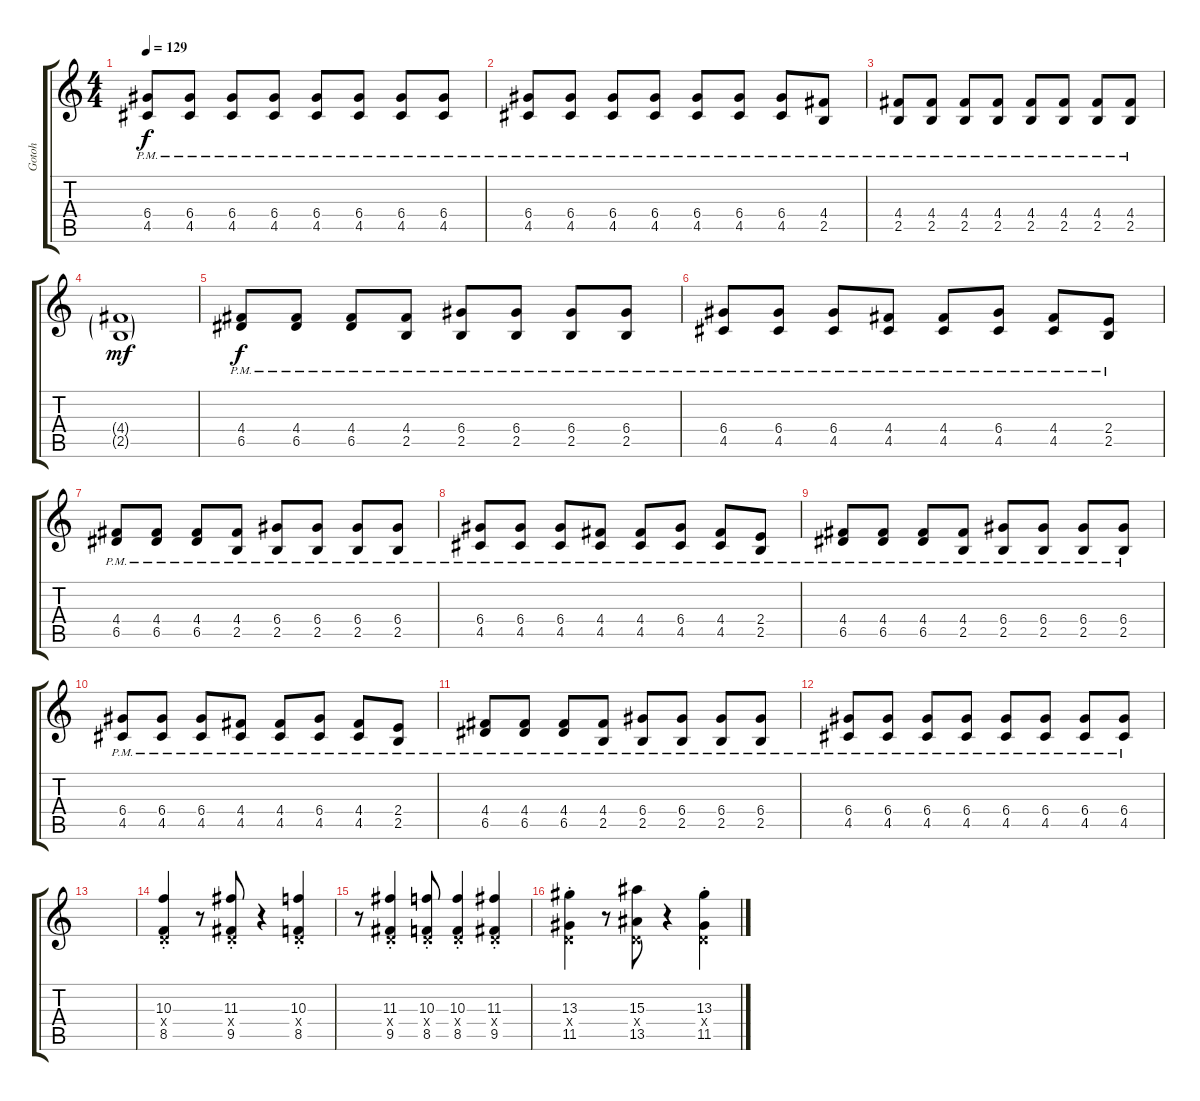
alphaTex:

\track ("Gotoh" "Gotoh") {instrument electricguitarjazz}
\staff {score tabs}
\tuning (E4 B3 G3 D3 A2 E2) {hide}
\ts (4 4)
\tempo 129
\clef g2
\ks c
(6.4{pm} 4.5{pm}).8{dy f} (6.4{pm} 4.5{pm}).8 (6.4{pm} 4.5{pm}).8 (6.4{pm} 4.5{pm}).8 (6.4{pm} 4.5{pm}).8 (6.4{pm} 4.5{pm}).8 (6.4{pm} 4.5{pm}).8 (6.4{pm} 4.5{pm}).8 |
(6.4{pm} 4.5{pm}).8 (6.4{pm} 4.5{pm}).8 (6.4{pm} 4.5{pm}).8 (6.4{pm} 4.5{pm}).8 (6.4{pm} 4.5{pm}).8 (6.4{pm} 4.5{pm}).8 (6.4{pm} 4.5{pm}).8 (4.4{pm} 2.5{pm}).8 |
(4.4 2.5{pm}).8 (4.4 2.5{pm}).8 (4.4 2.5{pm}).8 (4.4 2.5{pm}).8 (4.4 2.5{pm}).8 (4.4 2.5{pm}).8 (4.4 2.5{pm}).8 (4.4 2.5{pm}).8 |
(4.4{g} 2.5{g}).1{dy mf} |
(4.4{pm} 6.5{pm}).8{dy f} (4.4{pm} 6.5{pm}).8 (4.4{pm} 6.5{pm}).8 (4.4{pm} 2.5{pm}).8 (6.4{pm} 2.5{pm}).8 (6.4{pm} 2.5{pm}).8 (6.4{pm} 2.5{pm}).8 (6.4{pm} 2.5{pm}).8 |
(6.4{pm} 4.5{pm}).8 (6.4{pm} 4.5{pm}).8 (6.4{pm} 4.5{pm}).8 (4.4{pm} 4.5{pm}).8 (4.4{pm} 4.5{pm}).8 (6.4{pm} 4.5{pm}).8 (4.4{pm} 4.5{pm}).8 (2.4{pm} 2.5{pm}).8 |
(4.4{pm} 6.5{pm}).8 (4.4{pm} 6.5{pm}).8 (4.4{pm} 6.5{pm}).8 (4.4{pm} 2.5{pm}).8 (6.4{pm} 2.5{pm}).8 (6.4{pm} 2.5{pm}).8 (6.4{pm} 2.5{pm}).8 (6.4{pm} 2.5{pm}).8 |
(6.4{pm} 4.5{pm}).8 (6.4{pm} 4.5{pm}).8 (6.4{pm} 4.5{pm}).8 (4.4{pm} 4.5{pm}).8 (4.4{pm} 4.5{pm}).8 (6.4{pm} 4.5{pm}).8 (4.4{pm} 4.5{pm}).8 (2.4{pm} 2.5{pm}).8 |
(4.4{pm} 6.5{pm}).8 (4.4{pm} 6.5{pm}).8 (4.4{pm} 6.5{pm}).8 (4.4{pm} 2.5{pm}).8 (6.4{pm} 2.5{pm}).8 (6.4{pm} 2.5{pm}).8 (6.4{pm} 2.5{pm}).8 (6.4{pm} 2.5{pm}).8 |
(6.4{pm} 4.5{pm}).8 (6.4{pm} 4.5{pm}).8 (6.4{pm} 4.5{pm}).8 (4.4{pm} 4.5{pm}).8 (4.4{pm} 4.5{pm}).8 (6.4{pm} 4.5{pm}).8 (4.4{pm} 4.5{pm}).8 (2.4{pm} 2.5{pm}).8 |
(4.4{pm} 6.5{pm}).8 (4.4{pm} 6.5{pm}).8 (4.4{pm} 6.5{pm}).8 (4.4{pm} 2.5{pm}).8 (6.4{pm} 2.5{pm}).8 (6.4{pm} 2.5{pm}).8 (6.4{pm} 2.5{pm}).8 (6.4{pm} 2.5{pm}).8 |
(6.4{pm} 4.5{pm}).8 (6.4{pm} 4.5{pm}).8 (6.4{pm} 4.5{pm}).8 (6.4{pm} 4.5{pm}).8 (6.4{pm} 4.5{pm}).8 (6.4{pm} 4.5{pm}).8 (6.4{pm} 4.5{pm}).8 (6.4{pm} 4.5{pm}).8 |
|
(10.3{st} 0.4{x} 8.5).4{instrument distortionguitar} r.8 (11.3{st} 0.4{x} 9.5).8 r.4 (10.3{st} 0.4{x} 8.5).4 |
r.8 (11.3{st} 0.4{x} 9.5).4 (10.3{st} 0.4{x} 8.5).8 (10.3{st} 0.4{x} 8.5).4 (11.3{st} 0.4{x} 9.5).4 |
(13.3{st} 0.4{x} 11.5).4 r.8 (15.3 0.4{x} 13.5).8 r.4 (13.3{st} 0.4{x} 11.5).4
